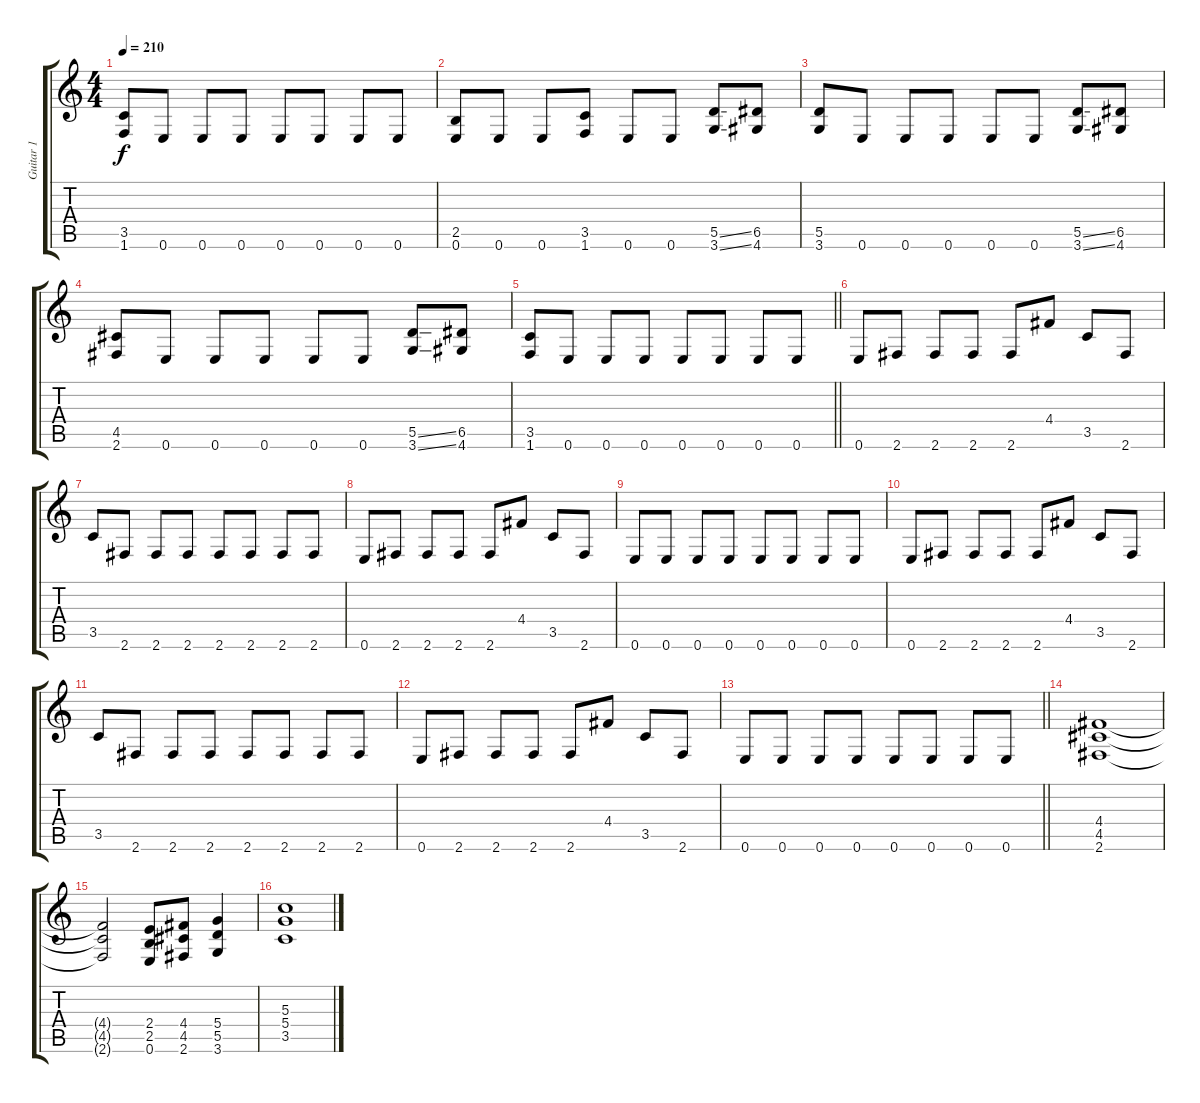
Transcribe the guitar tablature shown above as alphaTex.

\track ("Guitar 1" "Guitar 1") {instrument distortionguitar}
\staff {score tabs}
\tuning (E4 B3 G3 D3 A2 E2) {hide}
\ts (4 4)
\tempo 210
\clef g2
\ks c
(3.5 1.6).8{dy f} 0.6.8 0.6.8 0.6.8 0.6.8 0.6.8 0.6.8 0.6.8 |
(2.5 0.6).8 0.6.8 0.6.8 (3.5 1.6).8 0.6.8 0.6.8 (5.5{ss} 3.6{ss}).8 (6.5 4.6).8 |
(5.5 3.6).8 0.6.8 0.6.8 0.6.8 0.6.8 0.6.8 (5.5{ss} 3.6{ss}).8 (6.5 4.6).8 |
(4.5 2.6).8 0.6.8 0.6.8 0.6.8 0.6.8 0.6.8 (5.5{ss} 3.6{ss}).8 (6.5 4.6).8 |
\barLineRight lightlight
(3.5 1.6).8 0.6.8 0.6.8 0.6.8 0.6.8 0.6.8 0.6.8 0.6.8 |
0.6.8 2.6.8 2.6.8 2.6.8 2.6.8 4.4.8 3.5.8 2.6.8 |
3.5.8 2.6.8 2.6.8 2.6.8 2.6.8 2.6.8 2.6.8 2.6.8 |
0.6.8 2.6.8 2.6.8 2.6.8 2.6.8 4.4.8 3.5.8 2.6.8 |
0.6.8 0.6.8 0.6.8 0.6.8 0.6.8 0.6.8 0.6.8 0.6.8 |
0.6.8 2.6.8 2.6.8 2.6.8 2.6.8 4.4.8 3.5.8 2.6.8 |
3.5.8 2.6.8 2.6.8 2.6.8 2.6.8 2.6.8 2.6.8 2.6.8 |
0.6.8 2.6.8 2.6.8 2.6.8 2.6.8 4.4.8 3.5.8 2.6.8 |
\barLineRight lightlight
0.6.8 0.6.8 0.6.8 0.6.8 0.6.8 0.6.8 0.6.8 0.6.8 |
(4.4 4.5 2.6).1 |
(4.4{t} 4.5{t} 2.6{t}).2 (2.4 2.5 0.6).8 (4.4 4.5 2.6).8 (5.4 5.5 3.6).4 |
(5.3 5.4 3.5).1
